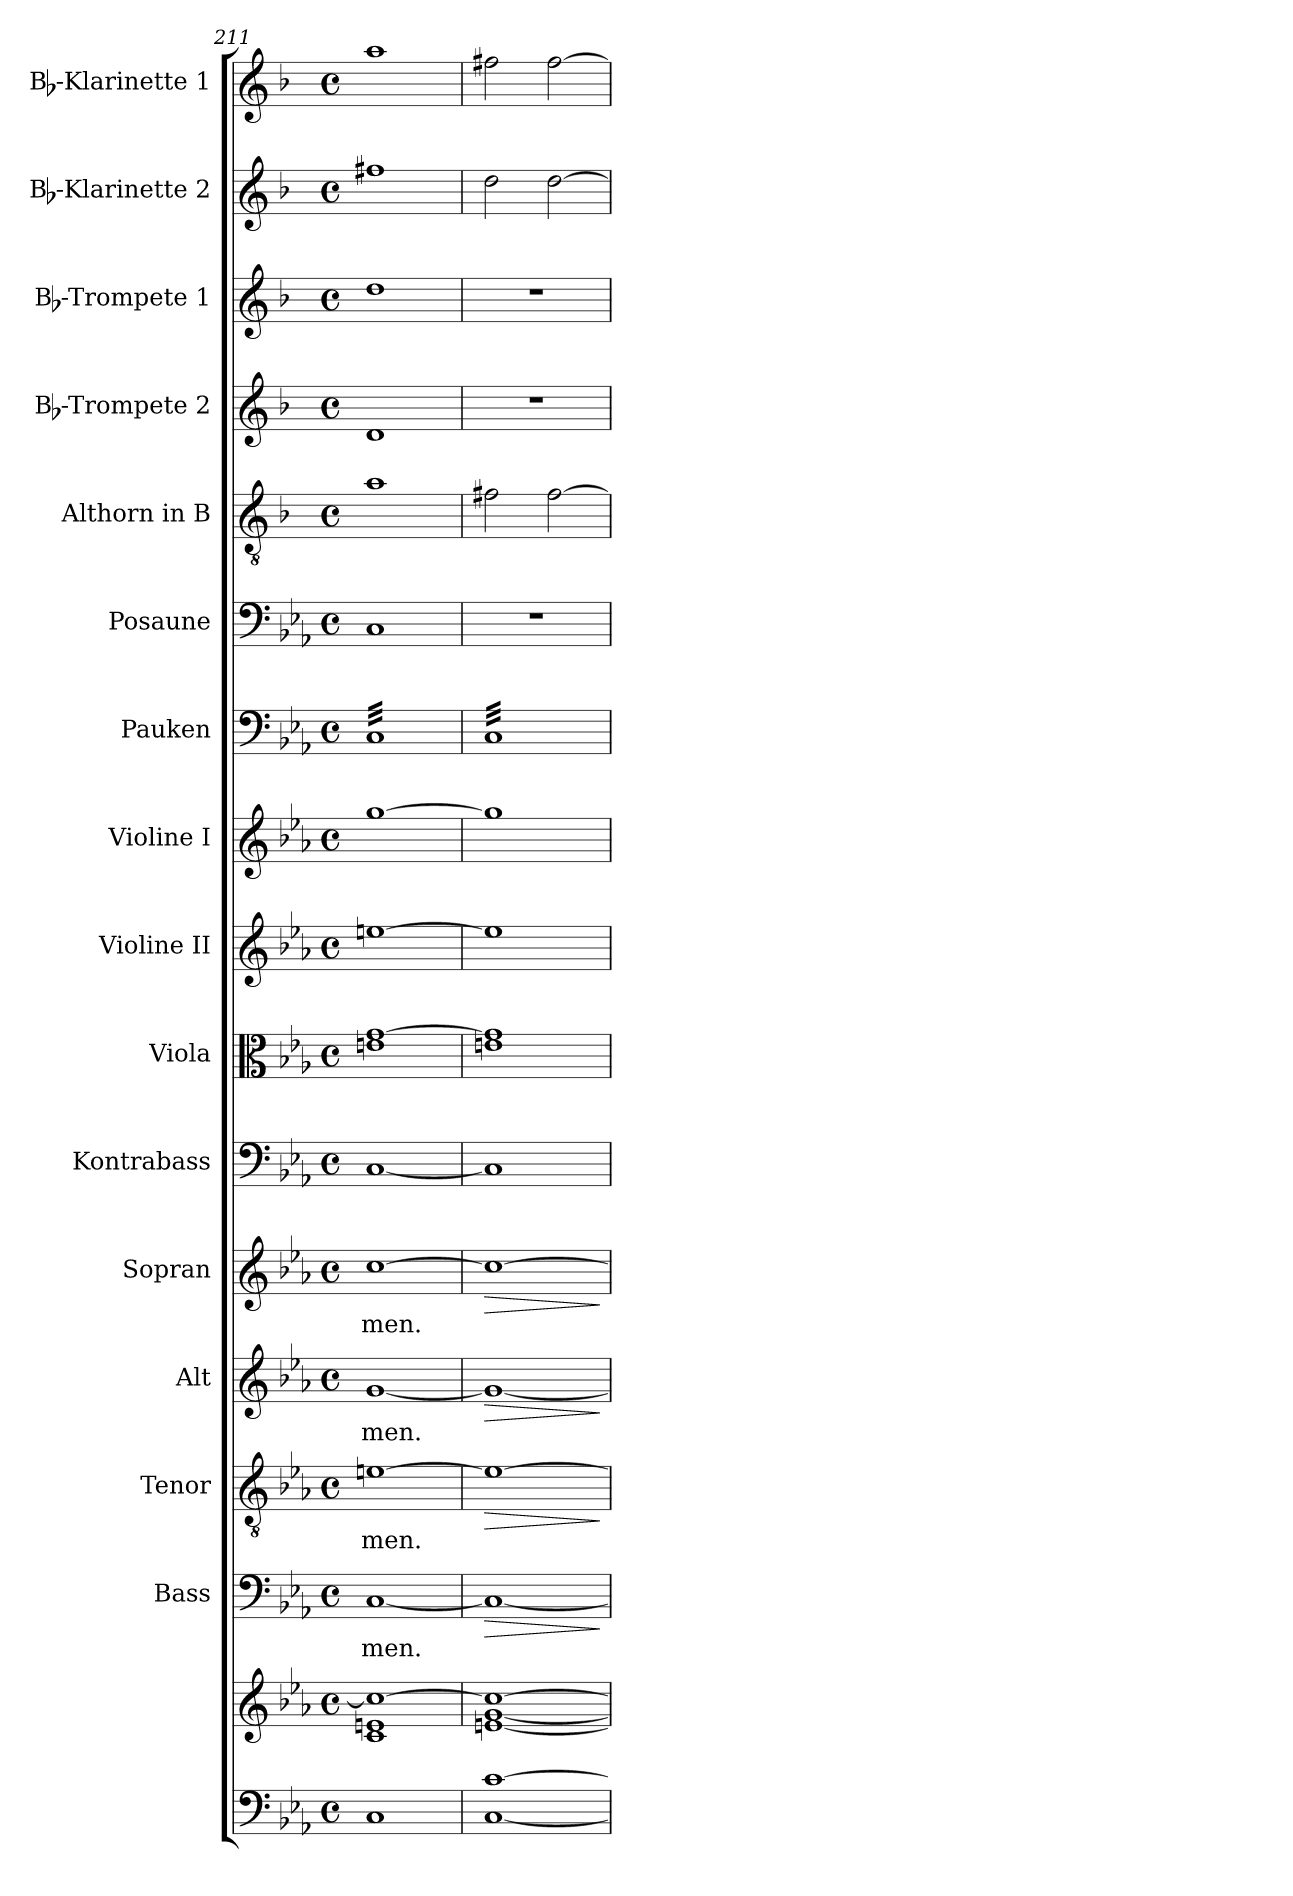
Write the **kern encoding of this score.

**kern	**kern	**kern	**text	**dynam	**kern	**text	**dynam	**kern	**text	**dynam	**kern	**text	**dynam	**kern	**kern	**kern	**kern	**kern	**kern	**kern	**kern	**kern	**kern	**kern
*part16	*part16	*part15	*part15	*part15	*part14	*part14	*part14	*part13	*part13	*part13	*part12	*part12	*part12	*part11	*part10	*part9	*part8	*part7	*part6	*part5	*part4	*part3	*part2	*part1
*staff17	*staff16	*staff15	*staff15	*staff15	*staff14	*staff14	*staff14	*staff13	*staff13	*staff13	*staff12	*staff12	*staff12	*staff11	*staff10	*staff9	*staff8	*staff7	*staff6	*staff5	*staff4	*staff3	*staff2	*staff1
*	*	*I"Bass	*	*	*I"Tenor	*	*	*I"Alt	*	*	*I"Sopran	*	*	*I"Kontrabass	*I"Viola	*I"Violine II	*I"Violine I	*I"Pauken	*I"Posaune	*I"Althorn in B	*I"Bb-Trompete 2	*I"Bb-Trompete 1	*I"Bb-Klarinette 2	*I"Bb-Klarinette 1
*	*	*I'B.	*	*	*I'T.	*	*	*I'A.	*	*	*I'S.	*	*	*I'Kb.	*I'Vla.	*I'Vl. II	*I'Vl. I	*I'Pk.	*I'Pos.	*	*I'Bb Trp. 2	*I'Bb Trp. 1	*I'Bb Kl. 2	*I'Bb Kl. 1
*clefF4	*clefG2	*clefF4	*	*	*clefGv2	*	*	*clefG2	*	*	*clefG2	*	*	*clefF4	*clefC3	*clefG2	*clefG2	*clefF4	*clefF4	*clefGv2	*clefG2	*clefG2	*clefG2	*clefG2
*	*	*	*	*	*	*	*	*	*	*	*	*	*	*ITrd7c12	*	*	*	*	*	*ITrd1c2	*ITrd1c2	*ITrd1c2	*ITrd1c2	*ITrd1c2
*k[b-e-a-]	*k[b-e-a-]	*k[b-e-a-]	*	*	*k[b-e-a-]	*	*	*k[b-e-a-]	*	*	*k[b-e-a-]	*	*	*k[b-e-a-]	*k[b-e-a-]	*k[b-e-a-]	*k[b-e-a-]	*k[b-e-a-]	*k[b-e-a-]	*k[b-e-a-]	*k[b-e-a-]	*k[b-e-a-]	*k[b-e-a-]	*k[b-e-a-]
*E-:	*E-:	*E-:	*	*	*E-:	*	*	*E-:	*	*	*E-:	*	*	*E-:	*E-:	*E-:	*E-:	*E-:	*E-:	*E-:	*E-:	*E-:	*E-:	*E-:
*M4/4	*M4/4	*M4/4	*	*	*M4/4	*	*	*M4/4	*	*	*M4/4	*	*	*M4/4	*M4/4	*M4/4	*M4/4	*M4/4	*M4/4	*M4/4	*M4/4	*M4/4	*M4/4	*M4/4
*met(c)	*met(c)	*met(c)	*	*	*met(c)	*	*	*met(c)	*	*	*met(c)	*	*	*met(c)	*met(c)	*met(c)	*met(c)	*met(c)	*met(c)	*met(c)	*met(c)	*met(c)	*met(c)	*met(c)
=211	=211	=211	=211	=211	=211	=211	=211	=211	=211	=211	=211	=211	=211	=211	=211	=211	=211	=211	=211	=211	=211	=211	=211	=211
*	*^	*	*	*	*	*	*	*	*	*	*	*	*	*	*	*	*	*	*	*	*	*	*	*
!	!	!	!	!LO:LY:b	!	!	!LO:LY:b	!	!	!LO:LY:b	!	!	!LO:LY:b	!	!	!	!	!	!	!	!	!	!	!	!
*	*	*	*	*	*	*	*	*	*	*	*	*	*	*	*	*	*	*	*tremolo	*	*	*	*	*	*
1C	1cc_	1c 1en	[1C	-men.	.	[1en	-men.	.	[1g	-men.	.	[1cc	-men.	.	[1CC	1en [1g	[1een	[1gg	32CLLL	1C	1g	1c	1cc	1een	1gg
.	.	.	.	.	.	.	.	.	.	.	.	.	.	.	.	.	.	.	32C	.	.	.	.	.	.
.	.	.	.	.	.	.	.	.	.	.	.	.	.	.	.	.	.	.	32C	.	.	.	.	.	.
.	.	.	.	.	.	.	.	.	.	.	.	.	.	.	.	.	.	.	32C	.	.	.	.	.	.
.	.	.	.	.	.	.	.	.	.	.	.	.	.	.	.	.	.	.	32C	.	.	.	.	.	.
.	.	.	.	.	.	.	.	.	.	.	.	.	.	.	.	.	.	.	32C	.	.	.	.	.	.
.	.	.	.	.	.	.	.	.	.	.	.	.	.	.	.	.	.	.	32C	.	.	.	.	.	.
.	.	.	.	.	.	.	.	.	.	.	.	.	.	.	.	.	.	.	32C	.	.	.	.	.	.
.	.	.	.	.	.	.	.	.	.	.	.	.	.	.	.	.	.	.	32C	.	.	.	.	.	.
.	.	.	.	.	.	.	.	.	.	.	.	.	.	.	.	.	.	.	32C	.	.	.	.	.	.
.	.	.	.	.	.	.	.	.	.	.	.	.	.	.	.	.	.	.	32C	.	.	.	.	.	.
.	.	.	.	.	.	.	.	.	.	.	.	.	.	.	.	.	.	.	32C	.	.	.	.	.	.
.	.	.	.	.	.	.	.	.	.	.	.	.	.	.	.	.	.	.	32C	.	.	.	.	.	.
.	.	.	.	.	.	.	.	.	.	.	.	.	.	.	.	.	.	.	32C	.	.	.	.	.	.
.	.	.	.	.	.	.	.	.	.	.	.	.	.	.	.	.	.	.	32C	.	.	.	.	.	.
.	.	.	.	.	.	.	.	.	.	.	.	.	.	.	.	.	.	.	32C	.	.	.	.	.	.
.	.	.	.	.	.	.	.	.	.	.	.	.	.	.	.	.	.	.	32C	.	.	.	.	.	.
.	.	.	.	.	.	.	.	.	.	.	.	.	.	.	.	.	.	.	32C	.	.	.	.	.	.
.	.	.	.	.	.	.	.	.	.	.	.	.	.	.	.	.	.	.	32C	.	.	.	.	.	.
.	.	.	.	.	.	.	.	.	.	.	.	.	.	.	.	.	.	.	32C	.	.	.	.	.	.
.	.	.	.	.	.	.	.	.	.	.	.	.	.	.	.	.	.	.	32C	.	.	.	.	.	.
.	.	.	.	.	.	.	.	.	.	.	.	.	.	.	.	.	.	.	32C	.	.	.	.	.	.
.	.	.	.	.	.	.	.	.	.	.	.	.	.	.	.	.	.	.	32C	.	.	.	.	.	.
.	.	.	.	.	.	.	.	.	.	.	.	.	.	.	.	.	.	.	32C	.	.	.	.	.	.
.	.	.	.	.	.	.	.	.	.	.	.	.	.	.	.	.	.	.	32C	.	.	.	.	.	.
.	.	.	.	.	.	.	.	.	.	.	.	.	.	.	.	.	.	.	32C	.	.	.	.	.	.
.	.	.	.	.	.	.	.	.	.	.	.	.	.	.	.	.	.	.	32C	.	.	.	.	.	.
.	.	.	.	.	.	.	.	.	.	.	.	.	.	.	.	.	.	.	32C	.	.	.	.	.	.
.	.	.	.	.	.	.	.	.	.	.	.	.	.	.	.	.	.	.	32C	.	.	.	.	.	.
.	.	.	.	.	.	.	.	.	.	.	.	.	.	.	.	.	.	.	32C	.	.	.	.	.	.
.	.	.	.	.	.	.	.	.	.	.	.	.	.	.	.	.	.	.	32C	.	.	.	.	.	.
.	.	.	.	.	.	.	.	.	.	.	.	.	.	.	.	.	.	.	32CJJJ	.	.	.	.	.	.
=212	=212	=212	=212	=212	=212	=212	=212	=212	=212	=212	=212	=212	=212	=212	=212	=212	=212	=212	=212	=212	=212	=212	=212	=212	=212
*^	*	*	*	*	*	*	*	*	*	*	*	*	*	*	*	*	*	*	*	*	*	*	*	*	*
!	!	!	!	!	!	!LO:HP:b	!	!	!LO:HP:b	!	!	!LO:HP:b	!	!	!LO:HP:b	!	!	!	!	!	!	!	!	!	!	!
[>1c	[<1C	1cc_	[<1en [<1g	1C_	.	>	1e_	.	>	1g_	.	>	1cc_	.	>	1CC]	1en 1g]	1ee]	1gg]	32CLLL	1r	2en\	1r	1r	2cc\	2een\
.	.	.	.	.	.	.	.	.	.	.	.	.	.	.	.	.	.	.	.	32C	.	.	.	.	.	.
.	.	.	.	.	.	.	.	.	.	.	.	.	.	.	.	.	.	.	.	32C	.	.	.	.	.	.
.	.	.	.	.	.	.	.	.	.	.	.	.	.	.	.	.	.	.	.	32C	.	.	.	.	.	.
.	.	.	.	.	.	.	.	.	.	.	.	.	.	.	.	.	.	.	.	32C	.	.	.	.	.	.
.	.	.	.	.	.	.	.	.	.	.	.	.	.	.	.	.	.	.	.	32C	.	.	.	.	.	.
.	.	.	.	.	.	.	.	.	.	.	.	.	.	.	.	.	.	.	.	32C	.	.	.	.	.	.
.	.	.	.	.	.	.	.	.	.	.	.	.	.	.	.	.	.	.	.	32C	.	.	.	.	.	.
.	.	.	.	.	.	.	.	.	.	.	.	.	.	.	.	.	.	.	.	32C	.	.	.	.	.	.
.	.	.	.	.	.	.	.	.	.	.	.	.	.	.	.	.	.	.	.	32C	.	.	.	.	.	.
.	.	.	.	.	.	.	.	.	.	.	.	.	.	.	.	.	.	.	.	32C	.	.	.	.	.	.
.	.	.	.	.	.	.	.	.	.	.	.	.	.	.	.	.	.	.	.	32C	.	.	.	.	.	.
.	.	.	.	.	.	.	.	.	.	.	.	.	.	.	.	.	.	.	.	32C	.	.	.	.	.	.
.	.	.	.	.	.	.	.	.	.	.	.	.	.	.	.	.	.	.	.	32C	.	.	.	.	.	.
.	.	.	.	.	.	.	.	.	.	.	.	.	.	.	.	.	.	.	.	32C	.	.	.	.	.	.
.	.	.	.	.	.	.	.	.	.	.	.	.	.	.	.	.	.	.	.	32C	.	.	.	.	.	.
.	.	.	.	.	.	.	.	.	.	.	.	.	.	.	.	.	.	.	.	32C	.	[2e\	.	.	[2cc\	[2ee\
.	.	.	.	.	.	.	.	.	.	.	.	.	.	.	.	.	.	.	.	32C	.	.	.	.	.	.
.	.	.	.	.	.	.	.	.	.	.	.	.	.	.	.	.	.	.	.	32C	.	.	.	.	.	.
.	.	.	.	.	.	.	.	.	.	.	.	.	.	.	.	.	.	.	.	32C	.	.	.	.	.	.
.	.	.	.	.	.	.	.	.	.	.	.	.	.	.	.	.	.	.	.	32C	.	.	.	.	.	.
.	.	.	.	.	.	.	.	.	.	.	.	.	.	.	.	.	.	.	.	32C	.	.	.	.	.	.
.	.	.	.	.	.	.	.	.	.	.	.	.	.	.	.	.	.	.	.	32C	.	.	.	.	.	.
.	.	.	.	.	.	.	.	.	.	.	.	.	.	.	.	.	.	.	.	32C	.	.	.	.	.	.
.	.	.	.	.	.	.	.	.	.	.	.	.	.	.	.	.	.	.	.	32C	.	.	.	.	.	.
.	.	.	.	.	.	.	.	.	.	.	.	.	.	.	.	.	.	.	.	32C	.	.	.	.	.	.
.	.	.	.	.	.	.	.	.	.	.	.	.	.	.	.	.	.	.	.	32C	.	.	.	.	.	.
.	.	.	.	.	.	.	.	.	.	.	.	.	.	.	.	.	.	.	.	32C	.	.	.	.	.	.
.	.	.	.	.	.	.	.	.	.	.	.	.	.	.	.	.	.	.	.	32C	.	.	.	.	.	.
.	.	.	.	.	.	.	.	.	.	.	.	.	.	.	.	.	.	.	.	32C	.	.	.	.	.	.
.	.	.	.	.	.	.	.	.	.	.	.	.	.	.	.	.	.	.	.	32C	.	.	.	.	.	.
.	.	.	.	.	.	.	.	.	.	.	.	.	.	.	.	.	.	.	.	32CJJJ	.	.	.	.	.	.
*	*	*	*	*	*	*	*	*	*	*	*	*	*	*	*	*	*	*	*	*Xtremolo	*	*	*	*	*	*
*v	*v	*	*	*	*	*	*	*	*	*	*	*	*	*	*	*	*	*	*	*	*	*	*	*	*	*
*	*v	*v	*	*	*	*	*	*	*	*	*	*	*	*	*	*	*	*	*	*	*	*	*	*	*
.	.	.	.	]	.	.	]	.	.	]	.	.	]	.	.	.	.	.	.	.	.	.	.	.
=	=	=	=	=	=	=	=	=	=	=	=	=	=	=	=	=	=	=	=	=	=	=	=	=
*-	*-	*-	*-	*-	*-	*-	*-	*-	*-	*-	*-	*-	*-	*-	*-	*-	*-	*-	*-	*-	*-	*-	*-	*-
